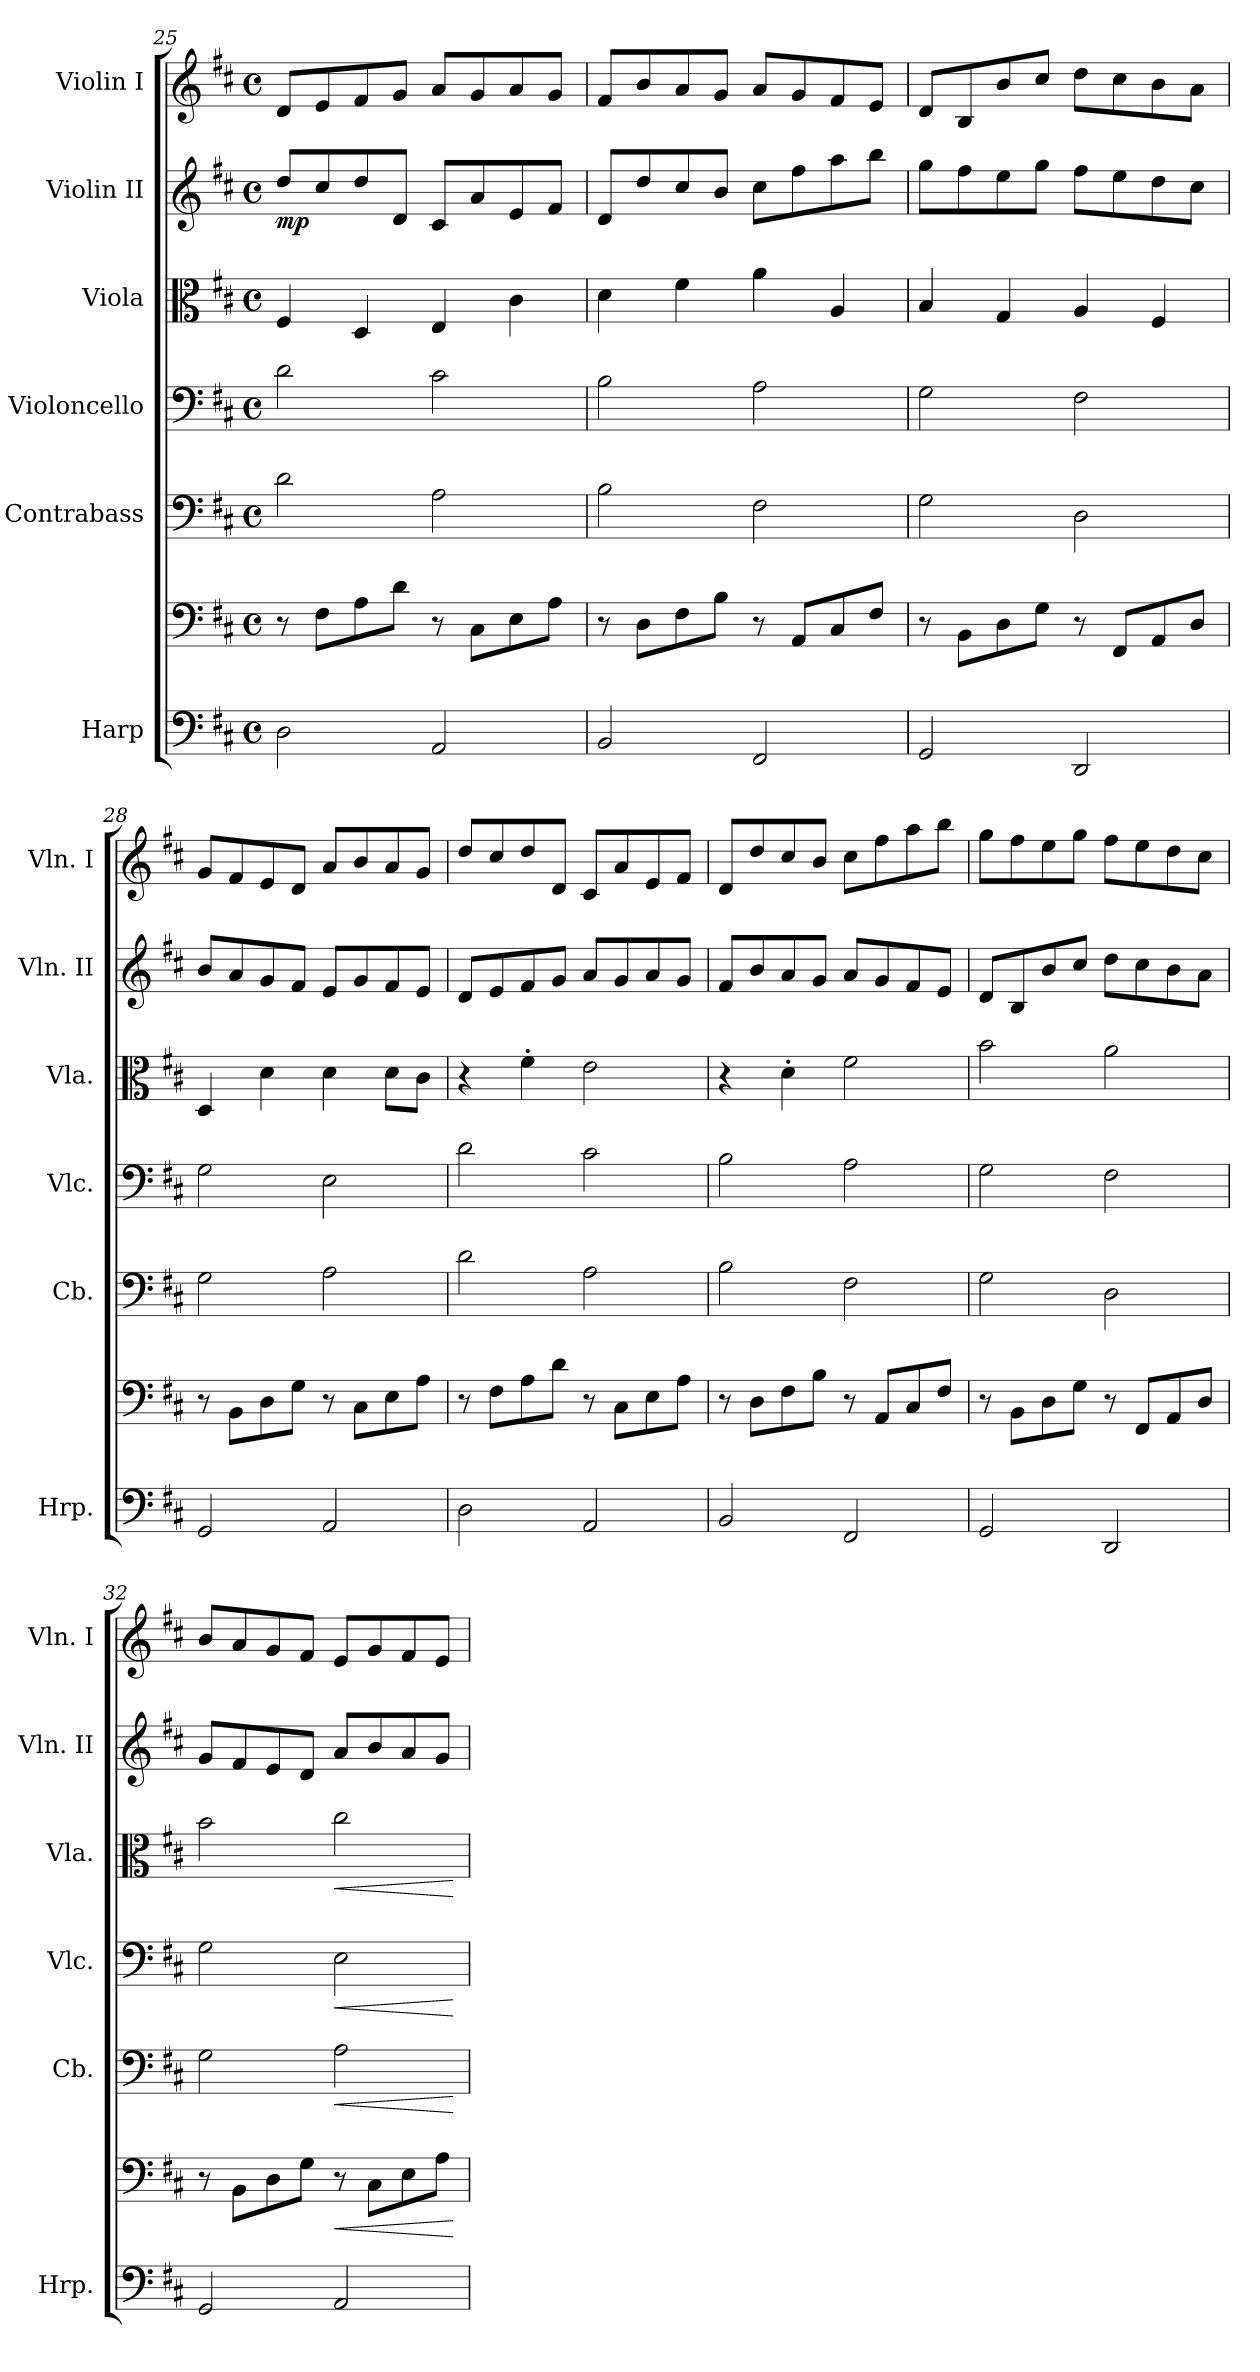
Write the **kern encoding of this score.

**kern	**kern	**dynam	**kern	**dynam	**kern	**dynam	**kern	**dynam	**kern	**dynam	**kern
*part6	*part6	*part6	*part5	*part5	*part4	*part4	*part3	*part3	*part2	*part2	*part1
*staff7	*staff6	*staff6/7	*staff5	*staff5	*staff4	*staff4	*staff3	*staff3	*staff2	*staff2	*staff1
*I"Harp	*	*	*I"Contrabass	*	*I"Violoncello	*	*I"Viola	*	*I"Violin II	*	*I"Violin I
*I'Hrp.	*	*	*I'Cb.	*	*I'Vlc.	*	*I'Vla.	*	*I'Vln. II	*	*I'Vln. I
*clefF4	*clefF4	*	*clefF4	*	*clefF4	*	*clefC3	*	*clefG2	*	*clefG2
*	*	*	*ITrd7c12	*	*	*	*	*	*	*	*
*k[f#c#]	*k[f#c#]	*	*k[f#c#]	*	*k[f#c#]	*	*k[f#c#]	*	*k[f#c#]	*	*k[f#c#]
*M4/4	*M4/4	*	*M4/4	*	*M4/4	*	*M4/4	*	*M4/4	*	*M4/4
*met(c)	*met(c)	*	*met(c)	*	*met(c)	*	*met(c)	*	*met(c)	*	*met(c)
=25	=25	=25	=25	=25	=25	=25	=25	=25	=25	=25	=25
!	!	!	!	!	!	!	!	!	!	!LO:DY:b	!
2D\	8r	.	2D\	.	2d\	.	4F#/	.	8dd/L	mp	8d/L
.	8F#\L	.	.	.	.	.	.	.	8cc#/	.	8e/
.	8A\	.	.	.	.	.	4D/	.	8dd/	.	8f#/
.	8d\J	.	.	.	.	.	.	.	8d/J	.	8g/J
2AA/	8r	.	2AA\	.	2c#\	.	4E/	.	8c#/L	.	8a/L
.	8C#\L	.	.	.	.	.	.	.	8a/	.	8g/
.	8E\	.	.	.	.	.	4c#\	.	8e/	.	8a/
.	8A\J	.	.	.	.	.	.	.	8f#/J	.	8g/J
=26	=26	=26	=26	=26	=26	=26	=26	=26	=26	=26	=26
2BB/	8r	.	2BB\	.	2B\	.	4d\	.	8d/L	.	8f#/L
.	8D\L	.	.	.	.	.	.	.	8dd/	.	8b/
.	8F#\	.	.	.	.	.	4f#\	.	8cc#/	.	8a/
.	8B\J	.	.	.	.	.	.	.	8b/J	.	8g/J
2FF#/	8r	.	2FF#\	.	2A\	.	4a\	.	8cc#\L	.	8a/L
.	8AA/L	.	.	.	.	.	.	.	8ff#\	.	8g/
.	8C#/	.	.	.	.	.	4A/	.	8aa\	.	8f#/
.	8F#/J	.	.	.	.	.	.	.	8bb\J	.	8e/J
!!LO:PB:g=z
=27	=27	=27	=27	=27	=27	=27	=27	=27	=27	=27	=27
2GG/	8r	.	2GG\	.	2G\	.	4B/	.	8gg\L	.	8d/L
.	8BB\L	.	.	.	.	.	.	.	8ff#\	.	8B/
.	8D\	.	.	.	.	.	4G/	.	8ee\	.	8b/
.	8G\J	.	.	.	.	.	.	.	8gg\J	.	8cc#/J
2DD/	8r	.	2DD\	.	2F#\	.	4A/	.	8ff#\L	.	8dd\L
.	8FF#/L	.	.	.	.	.	.	.	8ee\	.	8cc#\
.	8AA/	.	.	.	.	.	4F#/	.	8dd\	.	8b\
.	8D/J	.	.	.	.	.	.	.	8cc#\J	.	8a\J
=28	=28	=28	=28	=28	=28	=28	=28	=28	=28	=28	=28
2GG/	8r	.	2GG\	.	2G\	.	4D/	.	8b/L	.	8g/L
.	8BB\L	.	.	.	.	.	.	.	8a/	.	8f#/
.	8D\	.	.	.	.	.	4d\	.	8g/	.	8e/
.	8G\J	.	.	.	.	.	.	.	8f#/J	.	8d/J
2AA/	8r	.	2AA\	.	2E\	.	4d\	.	8e/L	.	8a/L
.	8C#\L	.	.	.	.	.	.	.	8g/	.	8b/
.	8E\	.	.	.	.	.	8d\L	.	8f#/	.	8a/
.	8A\J	.	.	.	.	.	8c#\J	.	8e/J	.	8g/J
=29	=29	=29	=29	=29	=29	=29	=29	=29	=29	=29	=29
2D\	8r	.	2D\	.	2d\	.	4r	.	8d/L	.	8dd/L
.	8F#\L	.	.	.	.	.	.	.	8e/	.	8cc#/
.	8A\	.	.	.	.	.	4f#'\	.	8f#/	.	8dd/
.	8d\J	.	.	.	.	.	.	.	8g/J	.	8d/J
2AA/	8r	.	2AA\	.	2c#\	.	2e\	.	8a/L	.	8c#/L
.	8C#\L	.	.	.	.	.	.	.	8g/	.	8a/
.	8E\	.	.	.	.	.	.	.	8a/	.	8e/
.	8A\J	.	.	.	.	.	.	.	8g/J	.	8f#/J
=30	=30	=30	=30	=30	=30	=30	=30	=30	=30	=30	=30
2BB/	8r	.	2BB\	.	2B\	.	4r	.	8f#/L	.	8d/L
.	8D\L	.	.	.	.	.	.	.	8b/	.	8dd/
.	8F#\	.	.	.	.	.	4d'\	.	8a/	.	8cc#/
.	8B\J	.	.	.	.	.	.	.	8g/J	.	8b/J
2FF#/	8r	.	2FF#\	.	2A\	.	2f#\	.	8a/L	.	8cc#\L
.	8AA/L	.	.	.	.	.	.	.	8g/	.	8ff#\
.	8C#/	.	.	.	.	.	.	.	8f#/	.	8aa\
.	8F#/J	.	.	.	.	.	.	.	8e/J	.	8bb\J
=31	=31	=31	=31	=31	=31	=31	=31	=31	=31	=31	=31
2GG/	8r	.	2GG\	.	2G\	.	2b\	.	8d/L	.	8gg\L
.	8BB\L	.	.	.	.	.	.	.	8B/	.	8ff#\
.	8D\	.	.	.	.	.	.	.	8b/	.	8ee\
.	8G\J	.	.	.	.	.	.	.	8cc#/J	.	8gg\J
2DD/	8r	.	2DD\	.	2F#\	.	2a\	.	8dd\L	.	8ff#\L
.	8FF#/L	.	.	.	.	.	.	.	8cc#\	.	8ee\
.	8AA/	.	.	.	.	.	.	.	8b\	.	8dd\
.	8D/J	.	.	.	.	.	.	.	8a\J	.	8cc#\J
=32	=32	=32	=32	=32	=32	=32	=32	=32	=32	=32	=32
2GG/	8r	.	2GG\	.	2G\	.	2b\	.	8g/L	.	8b/L
.	8BB\L	.	.	.	.	.	.	.	8f#/	.	8a/
.	8D\	.	.	.	.	.	.	.	8e/	.	8g/
.	8G\J	.	.	.	.	.	.	.	8d/J	.	8f#/J
!	!	!LO:HP:b	!	!LO:HP:b	!	!LO:HP:b	!	!LO:HP:b	!	!	!
2AA/	8r	<	2AA\	<	2E\	<	2cc#\	<	8a/L	.	8e/L
.	8C#\L	.	.	.	.	.	.	.	8b/	.	8g/
.	8E\	.	.	.	.	.	.	.	8a/	.	8f#/
.	8A\J	.	.	.	.	.	.	.	8g/J	.	8e/J
.	.	[	.	[	.	[	.	[	.	.	.
=	=	=	=	=	=	=	=	=	=	=	=
*-	*-	*-	*-	*-	*-	*-	*-	*-	*-	*-	*-
